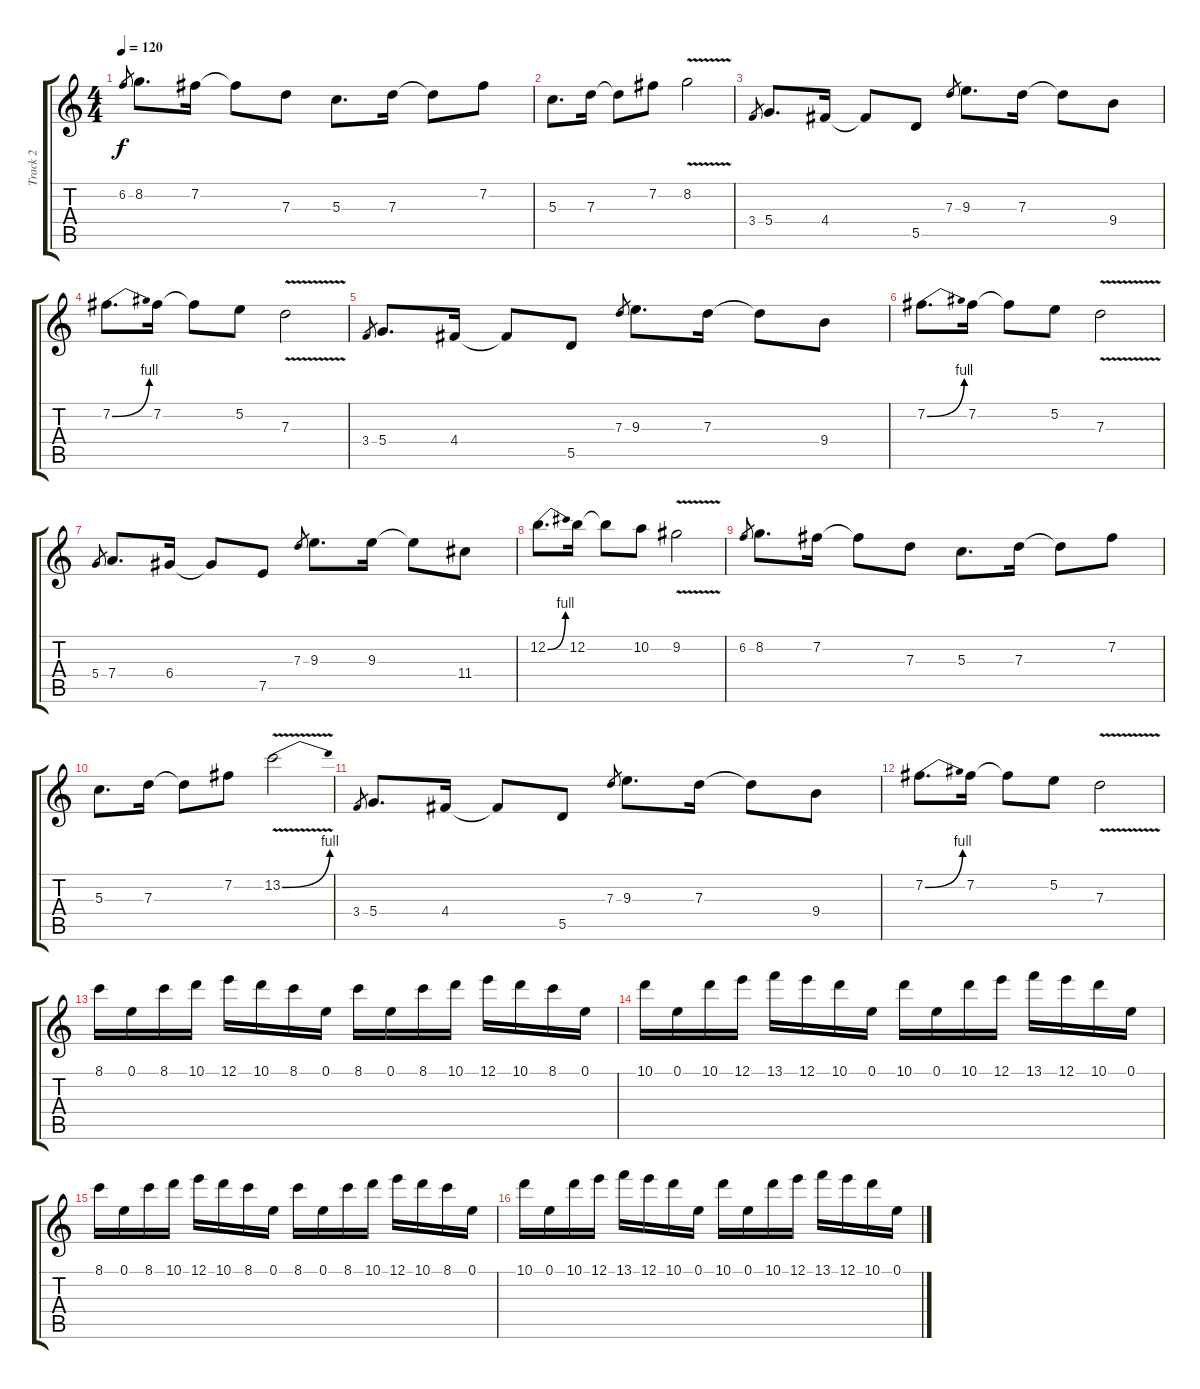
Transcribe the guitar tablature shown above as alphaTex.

\track ("Track 2" "Track 2") {instrument distortionguitar}
\staff {score tabs}
\tuning (E4 B3 G3 D3 A2 E2) {hide}
\ts (4 4)
\tempo 120
\clef g2
\ks c
6.2.8{gr dy f} 8.2.8{d} 7.2.16 7.2{t}.8 7.3.8 5.3.8{d} 7.3.16 7.3{t}.8 7.2.8 |
5.3.8{d} 7.3.16 7.3{t}.8 7.2.8 8.2{v}.2 |
3.4.8{gr} 5.4.8{d} 4.4.16 4.4{t}.8 5.5.8 7.3.8{gr} 9.3.8{d} 7.3.16 7.3{t}.8 9.4.8 |
7.2{be (bend 0 0 60 4)}.8{d} 7.2.16 7.2{t}.8 5.2.8 7.3{v}.2 |
3.4.8{gr} 5.4.8{d} 4.4.16 4.4{t}.8 5.5.8 7.3.8{gr} 9.3.8{d} 7.3.16 7.3{t}.8 9.4.8 |
7.2{be (bend 0 0 60 4)}.8{d} 7.2.16 7.2{t}.8 5.2.8 7.3{v}.2 |
5.4.8{gr} 7.4.8{d} 6.4.16 6.4{t}.8 7.5.8 7.3.8{gr} 9.3.8{d} 9.3.16 9.3{t}.8 11.4.8 |
12.2{be (bend 0 0 60 4)}.8{d} 12.2.16 12.2{t}.8 10.2.8 9.2{v}.2 |
6.2.8{gr} 8.2.8{d} 7.2.16 7.2{t}.8 7.3.8 5.3.8{d} 7.3.16 7.3{t}.8 7.2.8 |
5.3.8{d} 7.3.16 7.3{t}.8 7.2.8 13.2{be (bend 0 0 60 4) v}.2 |
3.4.8{gr} 5.4.8{d} 4.4.16 4.4{t}.8 5.5.8 7.3.8{gr} 9.3.8{d} 7.3.16 7.3{t}.8 9.4.8 |
7.2{be (bend 0 0 60 4)}.8{d} 7.2.16 7.2{t}.8 5.2.8 7.3{v}.2 |
8.1.16 0.1.16 8.1.16 10.1.16 12.1.16 10.1.16 8.1.16 0.1.16 8.1.16 0.1.16 8.1.16 10.1.16 12.1.16 10.1.16 8.1.16 0.1.16 |
10.1.16 0.1.16 10.1.16 12.1.16 13.1.16 12.1.16 10.1.16 0.1.16 10.1.16 0.1.16 10.1.16 12.1.16 13.1.16 12.1.16 10.1.16 0.1.16 |
8.1.16 0.1.16 8.1.16 10.1.16 12.1.16 10.1.16 8.1.16 0.1.16 8.1.16 0.1.16 8.1.16 10.1.16 12.1.16 10.1.16 8.1.16 0.1.16 |
10.1.16 0.1.16 10.1.16 12.1.16 13.1.16 12.1.16 10.1.16 0.1.16 10.1.16 0.1.16 10.1.16 12.1.16 13.1.16 12.1.16 10.1.16 0.1.16
